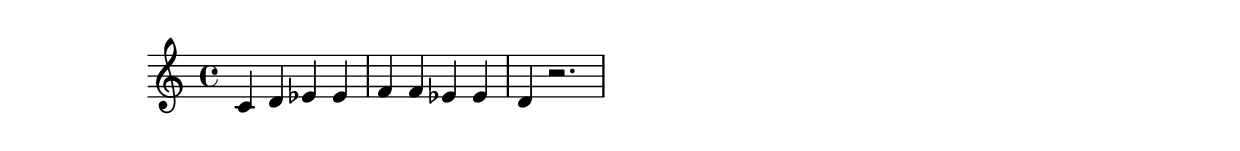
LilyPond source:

% 2018-07-13 21:33

\version "2.18.2"
\language "english"

\header {}

\layout {}

\paper {}

\score {
    {
        c'4
        d'4
        ef'4
        ef'4
        f'4
        f'4
        ef'4
        ef'4
        d'4
        r2.
    }
}